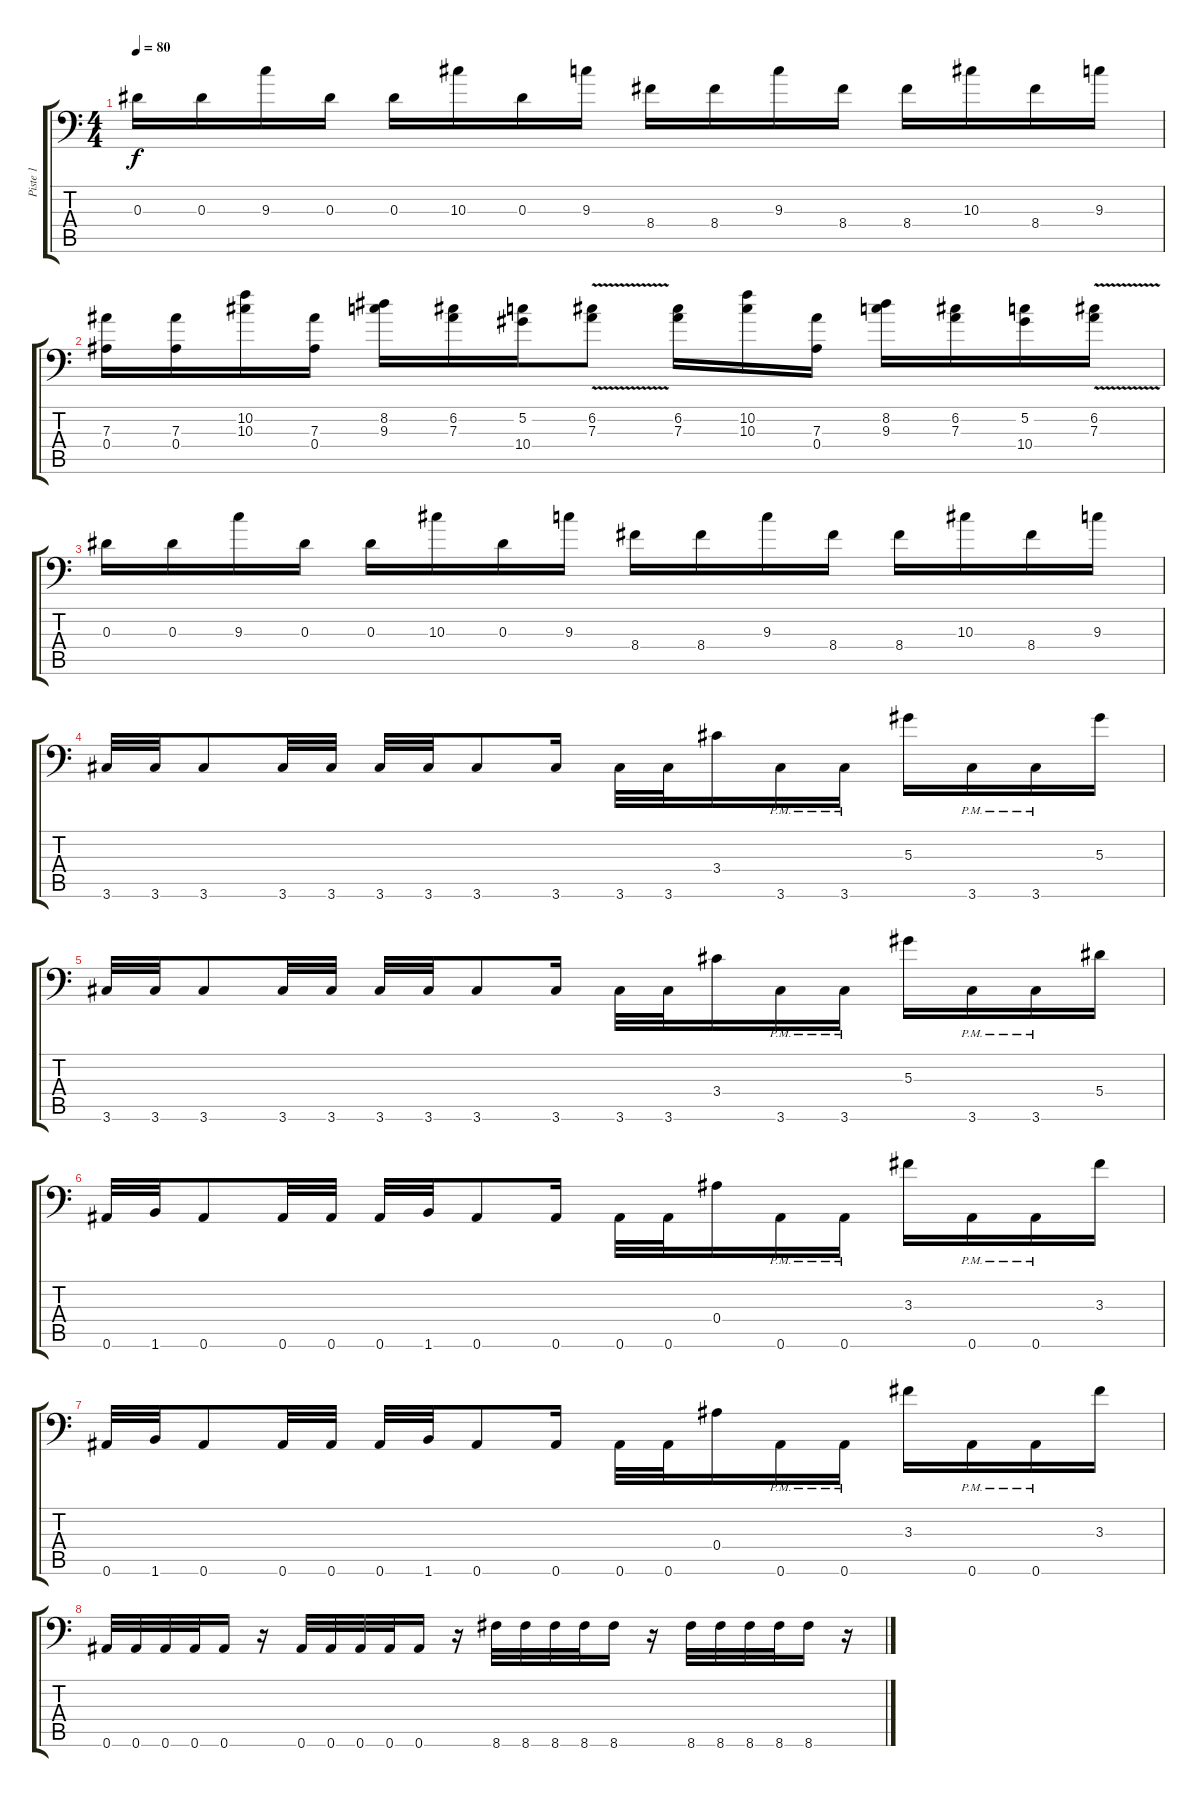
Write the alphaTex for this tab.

\track ("Piste 1" "Piste 1") {instrument distortionguitar}
\staff {score tabs}
\tuning (C4 G3 Eb3 Bb2 F2 Bb1) {hide}
\ts (4 4)
\tempo 80
\clef f4
\ks c
0.3.16{dy f} 0.3.16 9.3.16 0.3.16 0.3.16 10.3.16 0.3.16 9.3.16 8.4.16 8.4.16 9.3.16 8.4.16 8.4.16 10.3.16 8.4.16 9.3.16 |
(7.3 0.4).16 (7.3 0.4).16 (10.2 10.3).16 (7.3 0.4).16 (8.2 9.3).16 (6.2 7.3).16 (5.2 10.4).16 (6.2 7.3{v}).8 (6.2 7.3).16 (10.2 10.3).16 (7.3 0.4).16 (8.2 9.3).16 (6.2 7.3).16 (5.2 10.4).16 (6.2 7.3{v}).16 |
0.3.16 0.3.16 9.3.16 0.3.16 0.3.16 10.3.16 0.3.16 9.3.16 8.4.16 8.4.16 9.3.16 8.4.16 8.4.16 10.3.16 8.4.16 9.3.16 |
3.6.32 3.6.32 3.6.8 3.6.32 3.6.32 3.6.32 3.6.32 3.6.8 3.6.16 3.6.32 3.6.32 3.4.16 3.6{pm}.16 3.6{pm}.16 5.3.16 3.6{pm}.16 3.6{pm}.16 5.3.16 |
3.6.32 3.6.32 3.6.8 3.6.32 3.6.32 3.6.32 3.6.32 3.6.8 3.6.16 3.6.32 3.6.32 3.4.16 3.6{pm}.16 3.6{pm}.16 5.3.16 3.6{pm}.16 3.6{pm}.16 5.4.16 |
0.6.32 1.6.32 0.6.8 0.6.32 0.6.32 0.6.32 1.6.32 0.6.8 0.6.16 0.6.32 0.6.32 0.4.16 0.6{pm}.16 0.6{pm}.16 3.3.16 0.6{pm}.16 0.6{pm}.16 3.3.16 |
0.6.32 1.6.32 0.6.8 0.6.32 0.6.32 0.6.32 1.6.32 0.6.8 0.6.16 0.6.32 0.6.32 0.4.16 0.6{pm}.16 0.6{pm}.16 3.3.16 0.6{pm}.16 0.6{pm}.16 3.3.16 |
0.6.32 0.6.32 0.6.32 0.6.32 0.6.16 r.16 0.6.32 0.6.32 0.6.32 0.6.32 0.6.16 r.16 8.6.32 8.6.32 8.6.32 8.6.32 8.6.16 r.16 8.6.32 8.6.32 8.6.32 8.6.32 8.6.16 r.16
